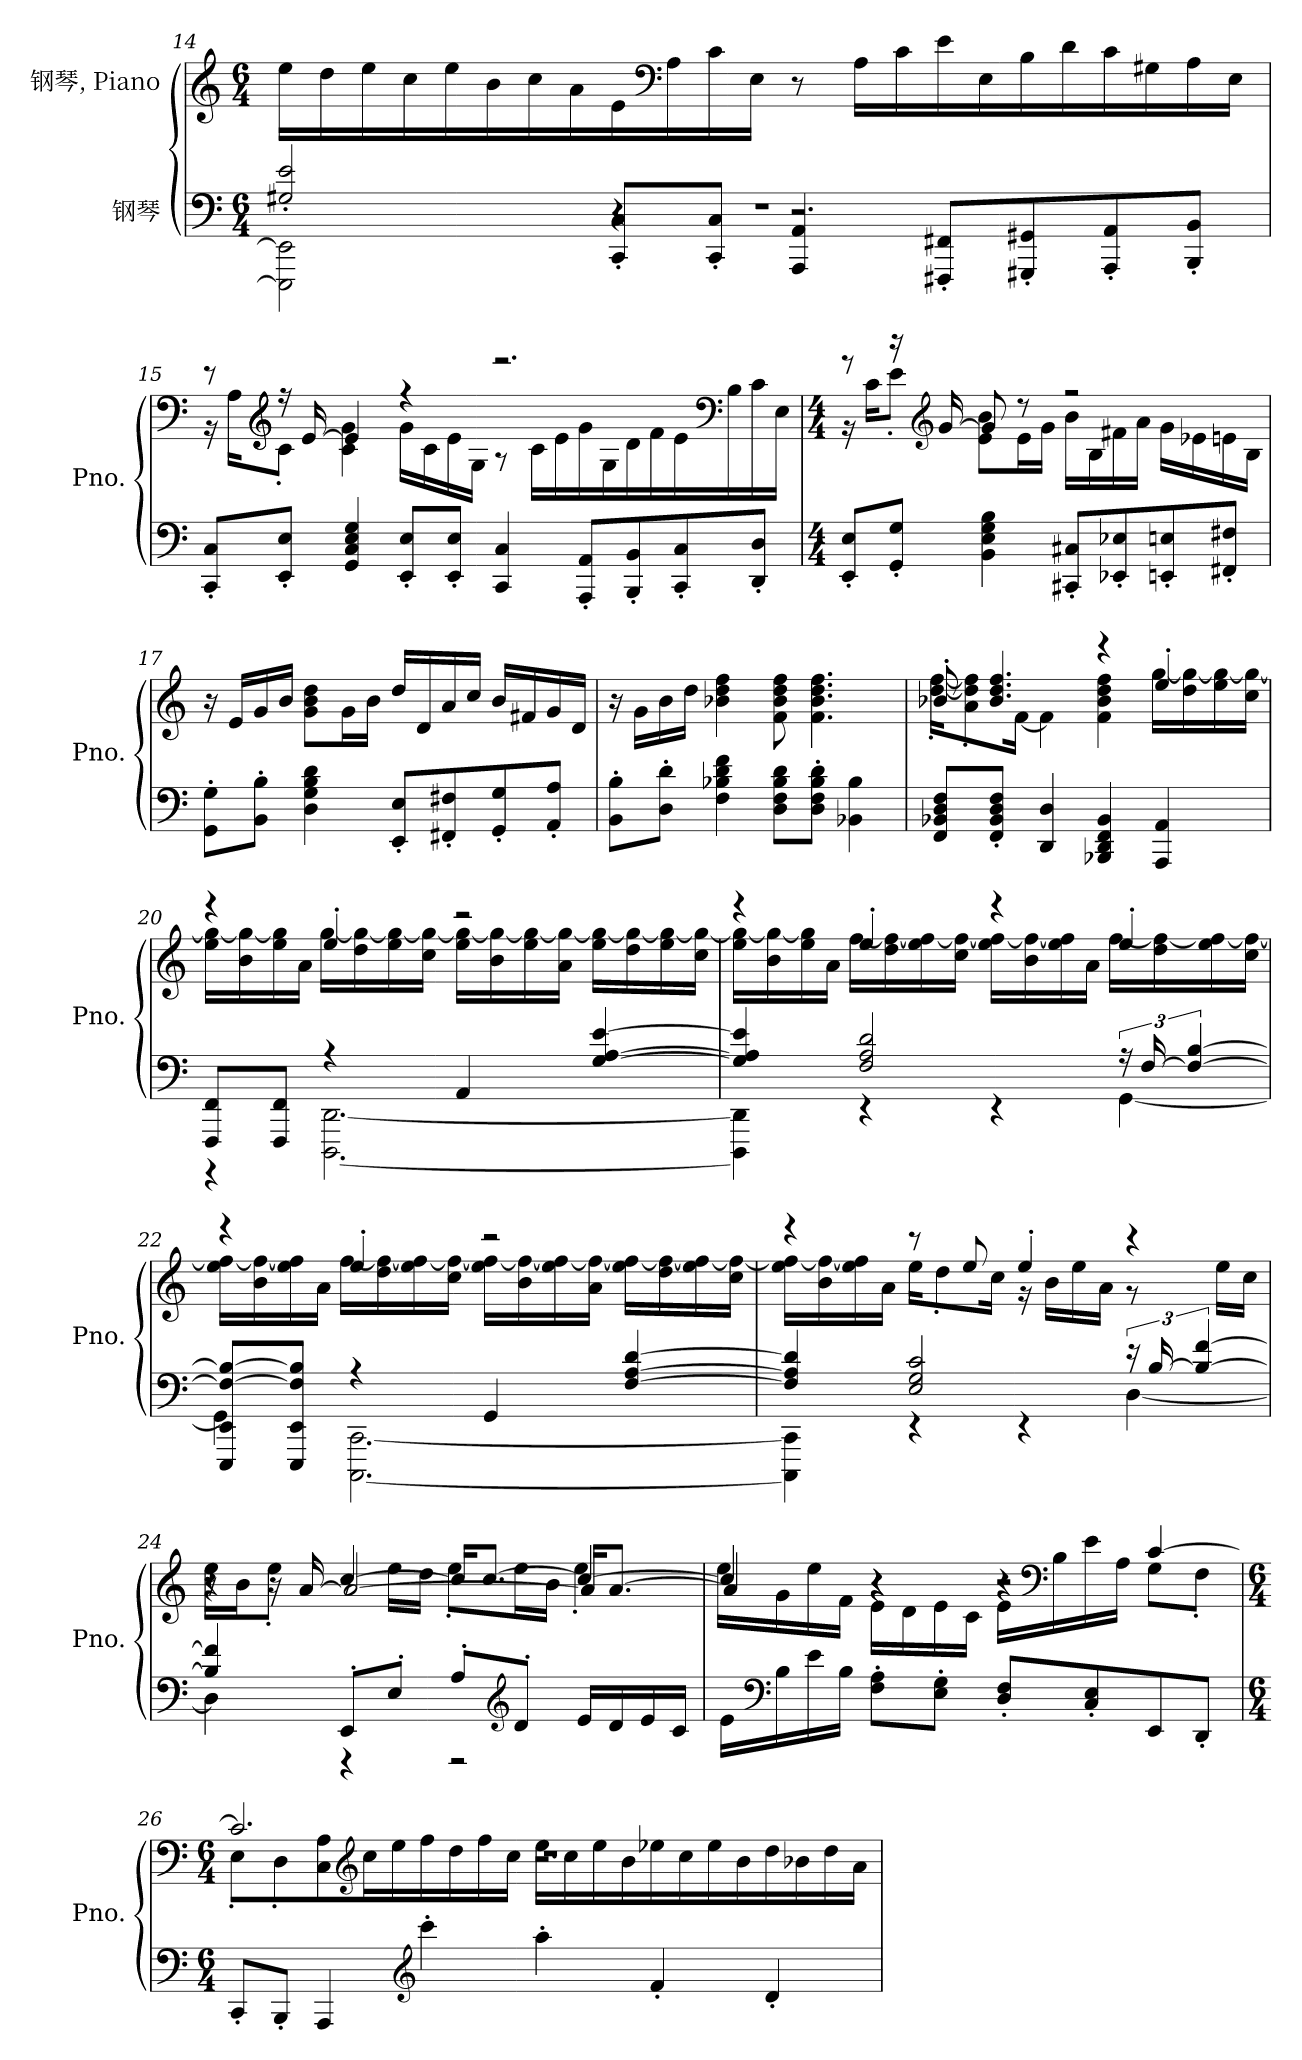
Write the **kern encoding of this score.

**kern	**kern
*part2	*part1
*staff2	*staff1
*I"钢琴	*I"钢琴, Piano
*	*I'Pno.
!!LO:LB:g=z
*clefF4	*clefG2
*k[]	*k[]
*M6/4	*M6/4
=14	=14
*^	*
*	*^	*
1.r	2G#X/' 2e/'	2EEE\] 2EE\]	16ee\LL
.	.	.	16dd\
.	.	.	16ee\
.	.	.	16cc\
.	.	.	16ee\
.	.	.	16b\
.	.	.	16cc\
.	.	.	16a\
.	8CC/' 8C/'L	4r	16e\
*	*	*	*clefF4
.	.	.	16A\
.	8CC/' 8C/'J	.	16c\
.	.	.	16E\JJ
.	4AAA/ 4AA/	2.r	8r
.	.	.	16A\LL
.	.	.	16c\
.	8FFF#X/' 8FF#X/'L	.	16e\
.	.	.	16E\
.	8GGG#X/' 8GG#X/'	.	16B\
.	.	.	16d\
.	8AAA/' 8AA/'	.	16c\
.	.	.	16G#X\
.	8BBB/' 8BB/'J	.	16A\
.	.	.	16E\JJ
*v	*v	*v	*
!!LO:LB:g=z
=15	=15
*	*^
8CC/' 8C/'L	8r	16r
.	.	16A\KL
*	*clefG2	*
8EE/' 8E/'J	16r	8c'\J
.	[16e/	.
4GG/ 4C/ 4E/ 4G/	4e/]	4c\ 4g\
8EE/' 8E/'L	4r	16g\LL
.	.	16c\
8EE/' 8E/'J	.	16e\
.	.	16G\JJ
4CC/ 4C/	2.r	8r
.	.	16c\LL
.	.	16e\
8AAA/' 8AA/'L	.	16g\
.	.	16G\
8BBB/' 8BB/'	.	16d\
.	.	16f\
8CC/' 8C/'	.	16e\
*	*clefF4	*
.	.	16B\
8DD/' 8D/'J	.	16c\
.	.	16E\JJ
!!LO:LB:g=z	!!
=16	=16	=16
*M4/4	*M4/4	*
8EE/' 8E/'L	8r	16r
.	.	16c\KL
8GG/' 8G/'J	16r	8e'\J
*	*clefG2	*
.	[16g/	.
4BB\ 4E\ 4G\ 4B\	8g/]	8e\ 8b\L
.	8r	16e\L
.	.	16g\JJ
8CC#X/' 8C#X/'L	2r	16b\LL
.	.	16B\
8EE-X/' 8E-X/'	.	16f#X\
.	.	16a\JJ
8EEn/' 8En/'	.	16g\LL
.	.	16e-X\
8FF#X/' 8F#X/'J	.	16en\
.	.	16B\JJ
*	*v	*v
=17	=17
8GG\' 8G\'L	16r
.	16e/LL
8BB\' 8B\'J	16g/
.	16b/JJ
4D\ 4G\ 4B\ 4d\	8g\ 8b\ 8dd\L
.	16g\L
.	16b\JJ
8EE/' 8E/'L	16dd/LL
.	16d/
8FF#X/' 8F#X/'	16a/
.	16cc/JJ
8GG/' 8G/'	16b/LL
.	16f#X/
8AA/' 8A/'J	16g/
.	16d/JJ
!!LO:PB:g=z
=18	=18
8BB\' 8B\'L	16r
.	16g\LL
8D\' 8d\'J	16b\
.	16dd\JJ
4F\ 4B-X\ 4d\ 4f\	4b-X\ 4dd\ 4ff\
8D\ 8F\ 8B-\ 8d\L	8f\ 8b-\ 8dd\ 8ff\
8D\' 8F\' 8B-\' 8d\'J	4.f\ 4.b-\ 4.dd\ 4.ff\
4BB-X\ 4B-\	.
=19	=19
*	*^
8FF/ 8BB-X/ 8D/ 8F/L	8b-X'/	[16dd\' [16ff\'KL
.	.	8a\' 8dd\]' 8ff\]'
8FF/' 8BB-/' 8D/' 8F/'J	4.b-/ 4.dd/ 4.ff/	.
.	.	[16f\Jk
4DD/ 4D/	.	4f\]
4BBB-X/ 4DD/ 4FF/ 4BB-/	4r	4f\ 4b-\ 4dd\ 4ff\
4AAA/ 4AA/	4ee'/	[16gg\LL
.	.	16dd\ 16gg\_
.	.	16ee\ 16gg\_
.	.	16cc\ 16gg\_JJ
!!LO:LB:g=z	!!
=20	=20	=20
*^	*	*
8FFF/ 8FF/L	4r	4r	16ee\ 16gg\_LL
.	.	.	16b\ 16gg\_
8FFF/ 8FF/J	.	.	16ee\ 16gg\]
.	.	.	16a\JJ
4r	[2.DDD\ [2.DD\	4ee'/	[16gg\LL
.	.	.	16dd\ 16gg\_
.	.	.	16ee\ 16gg\_
.	.	.	16cc\ 16gg\_JJ
4AA/	.	2r	16ee\ 16gg\_LL
.	.	.	16b\ 16gg\_
.	.	.	16ee\ 16gg\_
.	.	.	16a\ 16gg\_JJ
[4G/ [4A/ [4e/	.	.	16ee\ 16gg\_LL
.	.	.	16dd\ 16gg\_
.	.	.	16ee\ 16gg\_
.	.	.	16cc\ 16gg\_JJ
!!LO:LB:g=z	!!
=21	=21	=21	=21
4G/] 4A/] 4e/]	4DDD\] 4DD\]	4r	16ee\ 16gg\_LL
.	.	.	16b\ 16gg\_
.	.	.	16ee\ 16gg\]
.	.	.	16a\JJ
2F/ 2A/ 2d/	4r	4ee'/	[16ff\LL
.	.	.	16dd\ 16ff\_
.	.	.	16ee\ 16ff\_
.	.	.	16cc\ 16ff\_JJ
.	4r	4r	16ee\ 16ff\_LL
.	.	.	16b\ 16ff\_
.	.	.	16ee\ 16ff\]
.	.	.	16a\JJ
24r	[4GG\	4ee'/	[16ff\LL
[24F/	.	.	.
.	.	.	16dd\ 16ff\_
6F/_ [6B/	.	.	.
.	.	.	16ee\ 16ff\_
.	.	.	16cc\ 16ff\_JJ
!!LO:LB:g=z	!!
=22	=22	=22	=22
8EEE/ 8EE/ 8F/_ 8B/_L	4GG\]	4r	16ee\ 16ff\_LL
.	.	.	16b\ 16ff\_
8EEE/ 8EE/ 8F/] 8B/]J	.	.	16ee\ 16ff\]
.	.	.	16a\JJ
4r	[2.CCC\ [2.CC\	4ee'/	[16ff\LL
.	.	.	16dd\ 16ff\_
.	.	.	16ee\ 16ff\_
.	.	.	16cc\ 16ff\_JJ
4GG/	.	2r	16ee\ 16ff\_LL
.	.	.	16b\ 16ff\_
.	.	.	16ee\ 16ff\_
.	.	.	16a\ 16ff\_JJ
[4F/ [4A/ [4d/	.	.	16ee\ 16ff\_LL
.	.	.	16dd\ 16ff\_
.	.	.	16ee\ 16ff\_
.	.	.	16cc\ 16ff\_JJ
=23	=23	=23	=23
4F/] 4A/] 4d/]	4CCC\] 4CC\]	4r	16ee\ 16ff\_LL
.	.	.	16b\ 16ff\_
.	.	.	16ee\ 16ff\]
.	.	.	16a\JJ
2E/ 2G/ 2c/	4r	8r	16ee\KL
.	.	.	8dd'\
.	.	8ee/	.
.	.	.	16cc\Jk
.	4r	4ee'/	16r
.	.	.	16b\LL
.	.	.	16ee\
.	.	.	16a\JJ
24r	[4D\	4r	8r
[24B/	.	.	.
6B/_ [6f/	.	.	.
.	.	.	16ee\LL
.	.	.	16cc\JJ
!!LO:LB:g=z
=24	=24	=24	=24
*	*	*	*^
4B/] 4f/]	4D\]	4r	16ee\LL	8r
.	.	.	16b\J	.
.	.	.	8ee'\J	16r
.	.	.	.	[16a/
8EE'/L	4r	[4cc/	8r	2a/_
8E'/J	.	.	16ee\LL	.
.	.	.	16dd\JJ	.
8A'/L	2r	16cc/KL]	8ee'\L	.
.	.	[8.cc/J	.	.
*clefG2	*	*	*	*
8d'/J	.	.	16ee\L	.
.	.	.	16b\JJ	.
16e/LL	.	4cc/_	4ee'\	16a/KL]
16d/	.	.	.	[8.a/J
16e/	.	.	.	.
16c/JJ	.	.	.	.
*v	*v	*	*	*
=25	=25	=25	=25
16e\LL	4cc/]	16ee\LL	4a/]
*clefF4	*	*	*
16B\	.	16g\	.
16e\	.	16ee\	.
16B\JJ	.	16f\JJ	.
8F\' 8A\'L	4r	16e\LL	4r
.	.	16d\	.
8E\' 8G\'J	.	16e\	.
.	.	16c\JJ	.
8D/' 8F/'L	2r	16e\LL	4r
*	*clefF4	*	*
.	.	16B\	.
8C/' 8E/'	.	16e\	.
.	.	16A\JJ	.
8EE/	.	8G\L	[4c/
8DD'/J	.	8F'\J	.
!!LO:LB:g=z	!!	!!
=26	=26	=26	=26
*M6/4	*M6/4	*	*
8CC'/L	1.r	8E'\L	2.c/]
8BBB'/J	.	8D'\	.
*	*MM140	*	*
4AAA/	.	8C\ 8A\	.
*	*clefG2	*	*
.	.	16cc\L	.
.	.	16ee\	.
*clefG2	*	*	*
4ccc'\	.	16ff\	.
.	.	16dd\	.
.	.	16ff\	.
.	.	16cc\JJ	.
4aa'\	.	16ee\LL	2.r
.	.	16cc\	.
.	.	16ee\	.
.	.	16b\	.
4f'/	.	16ee-X\	.
.	.	16cc\	.
.	.	16ee-\	.
.	.	16b\	.
4d'/	.	16dd\	.
.	.	16b-X\	.
.	.	16dd\	.
.	.	16a\JJ	.
*	*v	*v	*v
=	=
*-	*-
